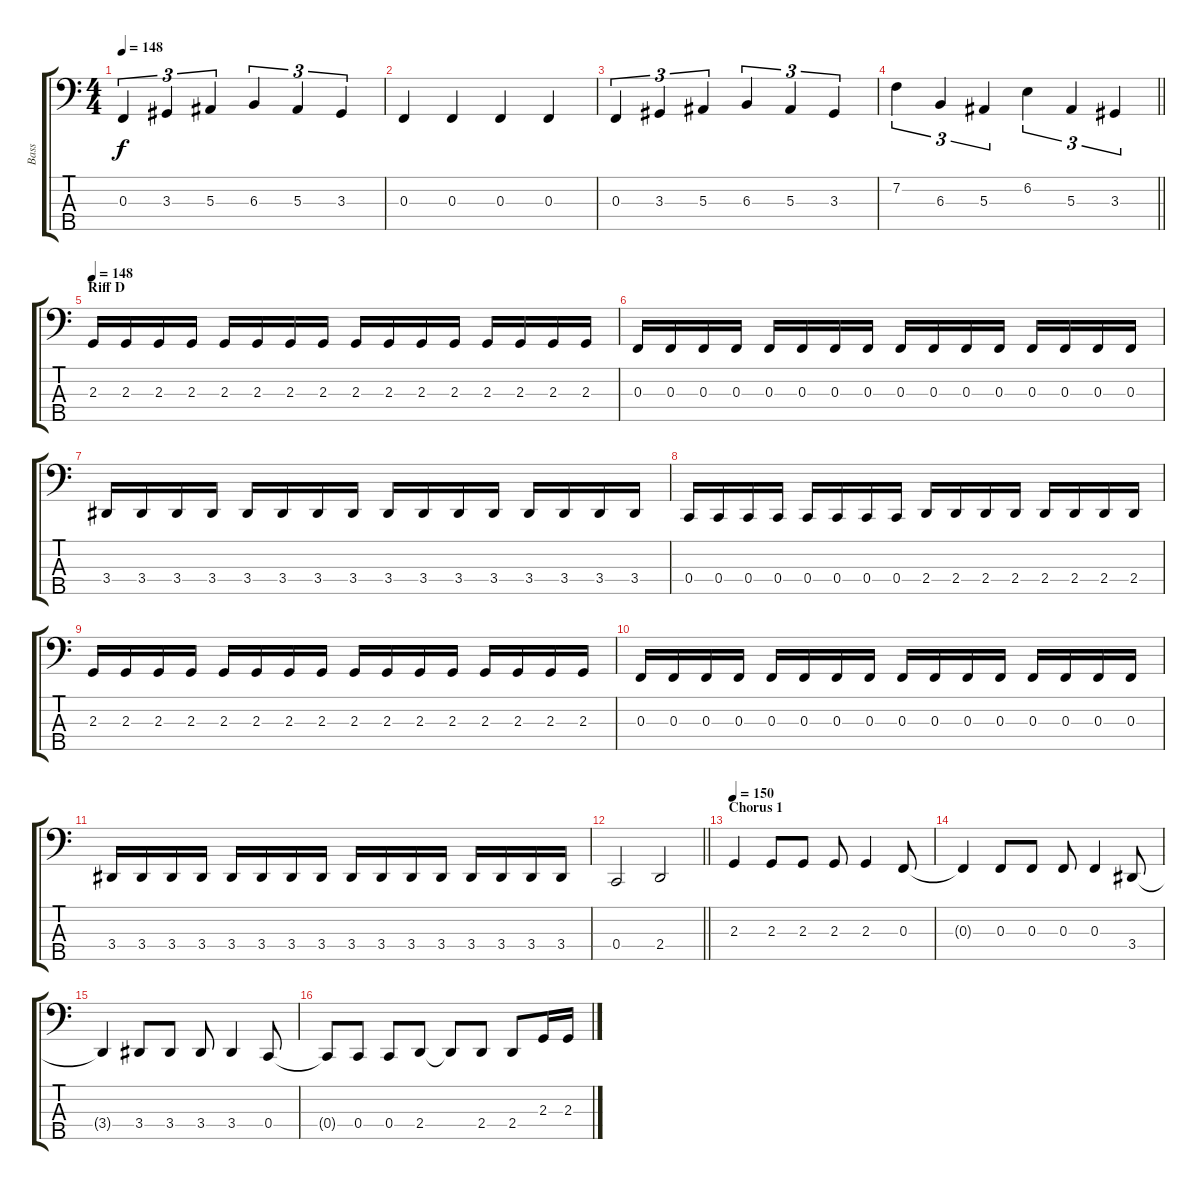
\track ("Bass" "Bass") {instrument electricbassfinger}
\staff {score tabs}
\tuning (Eb2 Bb1 F1 C1 G0) {hide}
\ts (4 4)
\tempo 148
\clef f4
\ks c
0.3.4{tu (3 2) dy f} 3.3.4{tu (3 2)} 5.3.4{tu (3 2)} 6.3.4{tu (3 2)} 5.3.4{tu (3 2)} 3.3.4{tu (3 2)} |
0.3.4 0.3.4 0.3.4 0.3.4 |
0.3.4{tu (3 2)} 3.3.4{tu (3 2)} 5.3.4{tu (3 2)} 6.3.4{tu (3 2)} 5.3.4{tu (3 2)} 3.3.4{tu (3 2)} |
\barLineRight lightlight
7.2.4{tu (3 2)} 6.3.4{tu (3 2)} 5.3.4{tu (3 2)} 6.2.4{tu (3 2)} 5.3.4{tu (3 2)} 3.3.4{tu (3 2)} |
\section ("" "Riff D")
\tempo 148
2.3.16 2.3.16 2.3.16 2.3.16 2.3.16 2.3.16 2.3.16 2.3.16 2.3.16 2.3.16 2.3.16 2.3.16 2.3.16 2.3.16 2.3.16 2.3.16 |
0.3.16 0.3.16 0.3.16 0.3.16 0.3.16 0.3.16 0.3.16 0.3.16 0.3.16 0.3.16 0.3.16 0.3.16 0.3.16 0.3.16 0.3.16 0.3.16 |
3.4.16 3.4.16 3.4.16 3.4.16 3.4.16 3.4.16 3.4.16 3.4.16 3.4.16 3.4.16 3.4.16 3.4.16 3.4.16 3.4.16 3.4.16 3.4.16 |
0.4.16 0.4.16 0.4.16 0.4.16 0.4.16 0.4.16 0.4.16 0.4.16 2.4.16 2.4.16 2.4.16 2.4.16 2.4.16 2.4.16 2.4.16 2.4.16 |
2.3.16 2.3.16 2.3.16 2.3.16 2.3.16 2.3.16 2.3.16 2.3.16 2.3.16 2.3.16 2.3.16 2.3.16 2.3.16 2.3.16 2.3.16 2.3.16 |
0.3.16 0.3.16 0.3.16 0.3.16 0.3.16 0.3.16 0.3.16 0.3.16 0.3.16 0.3.16 0.3.16 0.3.16 0.3.16 0.3.16 0.3.16 0.3.16 |
3.4.16 3.4.16 3.4.16 3.4.16 3.4.16 3.4.16 3.4.16 3.4.16 3.4.16 3.4.16 3.4.16 3.4.16 3.4.16 3.4.16 3.4.16 3.4.16 |
\barLineRight lightlight
0.4.2 2.4.2 |
\section ("" "Chorus 1")
\tempo 150
2.3.4 2.3.8 2.3.8 2.3.8 2.3.4 0.3.8 |
0.3{t}.4 0.3.8 0.3.8 0.3.8 0.3.4 3.4.8 |
3.4{t}.4 3.4.8 3.4.8 3.4.8 3.4.4 0.4.8 |
0.4{t}.8 0.4.8 0.4.8 2.4.8 2.4{t}.8 2.4.8 2.4.8 2.3.16 2.3.16
